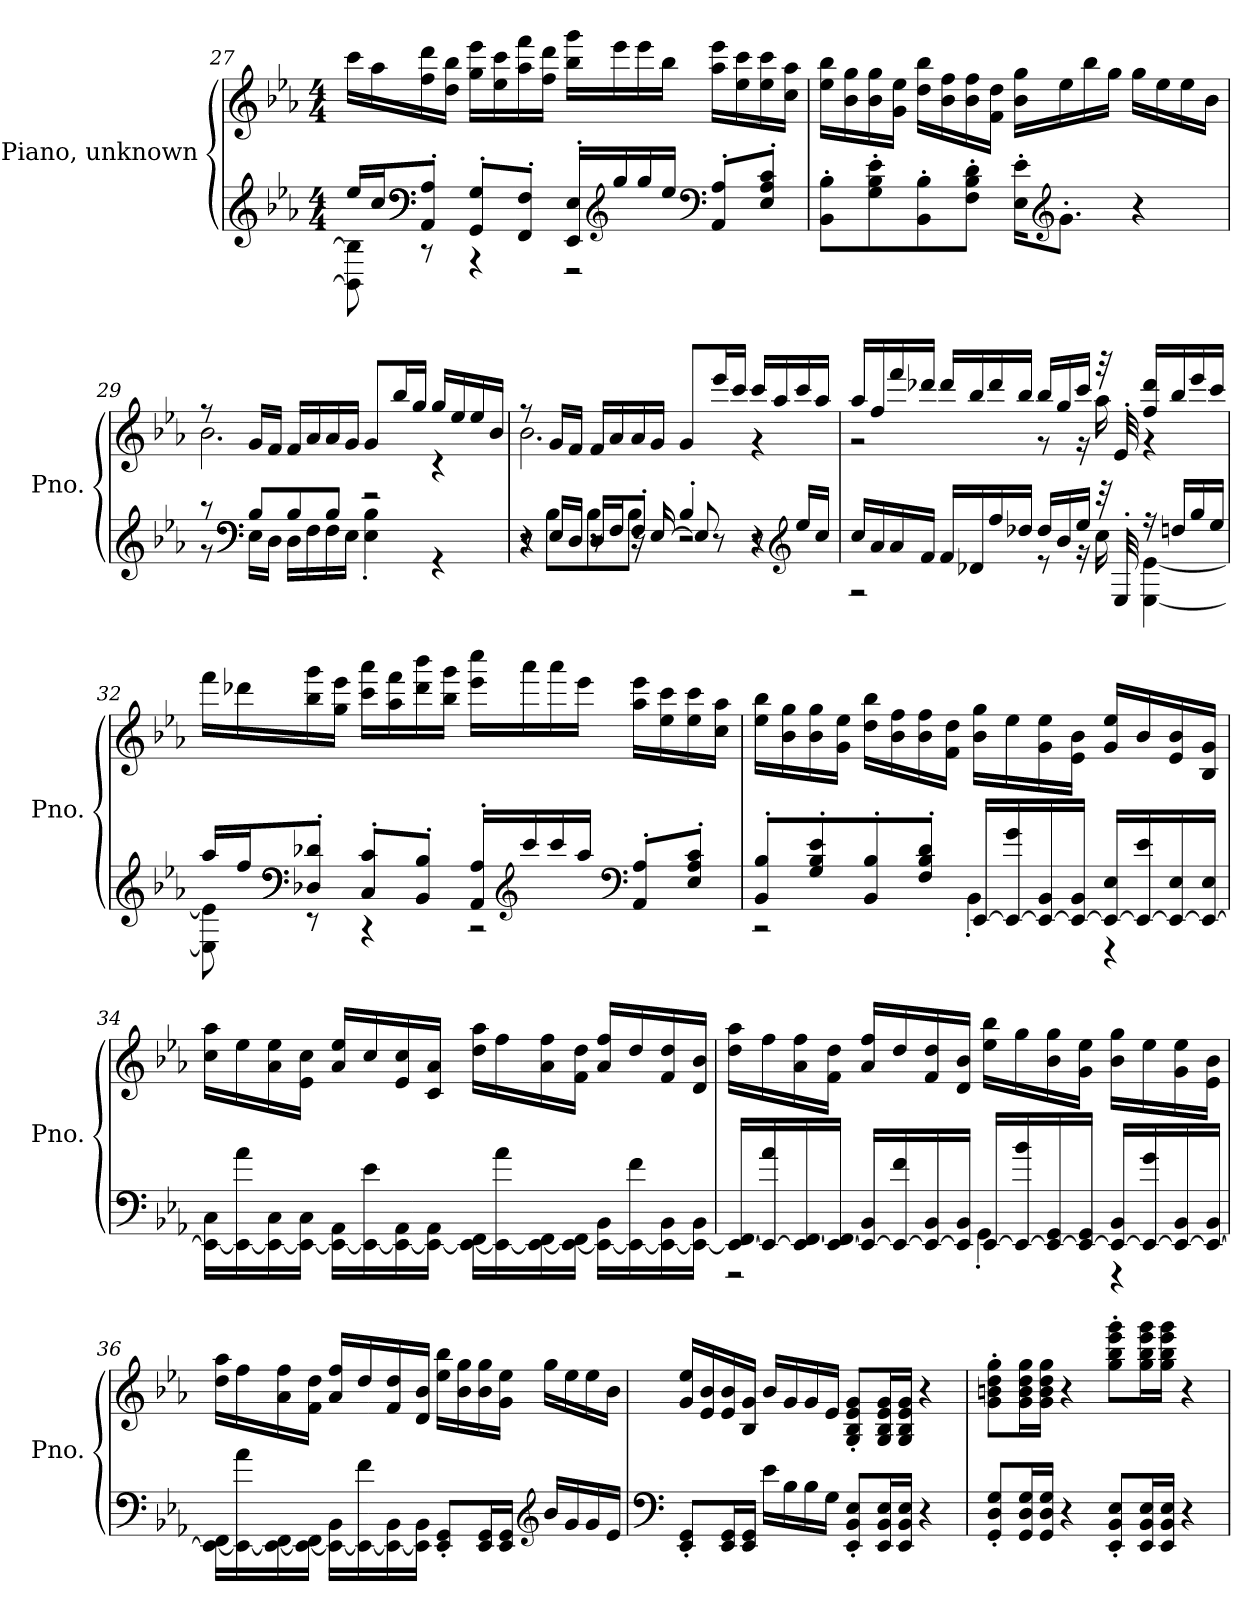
**kern	**kern
*part1	*part1
*staff2	*staff1
*I"Piano, unknown	*
*I'Pno.	*
!!LO:PB:g=z
*clefG2	*clefG2
*k[b-e-a-]	*k[b-e-a-]
*M4/4	*M4/4
=27	=27
*^	*
16ee-/LL	8BB-\] 8B-\]	16ccc\LL
16cc/J	.	16aa-\
*clefF4	*	*
8AA-/' 8A-/'J	8r	16ff\ 16ddd\
.	.	16dd\ 16bb-\JJ
8GG/' 8G/'L	4r	16gg\ 16eee-\LL
.	.	16ee-\ 16ccc\
8FF/' 8F/'J	.	16aa-\ 16fff\
.	.	16ff\ 16ddd\JJ
16EE-/' 16E-/'LL	2r	16bb-\ 16ggg\LL
*clefG2	*	*
16gg/	.	16eee-\
16gg/	.	16eee-\
16ee-/JJ	.	16bb-\JJ
*clefF4	*	*
8AA-/' 8A-/'L	.	16aa-\ 16eee-\LL
.	.	16ee-\ 16ccc\
8E-/' 8A-/' 8c/'J	.	16ee-\ 16ccc\
.	.	16cc\ 16aa-\JJ
*v	*v	*
=28	=28
8BB-\' 8B-\'L	16ee-\ 16bb-\LL
.	16b-\ 16gg\
8G\' 8B-\' 8e-\'	16b-\ 16gg\
.	16g\ 16ee-\JJ
8BB-\' 8B-\'	16dd\ 16bb-\LL
.	16b-\ 16ff\
8F\' 8B-\' 8d\'J	16b-\ 16ff\
.	16f\ 16dd\JJ
16E-\' 16e-\'KL	16b-\ 16gg\LL
*clefG2	*
8.g'\J	16ee-\
.	16bb-\
.	16gg\JJ
4r	16gg\LL
.	16ee-\
.	16ee-\
.	16b-\JJ
!!LO:LB:g=z
=29	=29
*^	*^
8r	8r	8r	2.b-\
*clefF4	*	*	*
8B-/L	16E-\LL	16g/LL	.
.	16D\JJ	16f/JJ	.
8B-/	16D\LL	16f/LL	.
.	16F\	16a-/	.
8B-/J	16F\	16a-/	.
.	16E-\JJ	16g/JJ	.
2r	4E-\' 4B-\'	8g/L	.
.	.	16bb-/L	.
.	.	16gg/JJ	.
.	4r	16gg/LL	4r
.	.	16ee-/	.
.	.	16ee-/	.
.	.	16b-/JJ	.
=30	=30	=30	=30
*	*^	*	*
8r	8r	4r	8r	2.b-\
16E-/LL	8B-\L	.	16g/LL	.
16D/JJ	.	.	16f/JJ	.
16D/LL	8B-\	8r	16f/LL	.
16F/J	.	.	16a-/	.
8F'/J	8B-\J	16r	16a-/	.
.	.	[16E-/	16g/JJ	.
4B-'/	2r	8E-/]	8g/L	.
.	.	8r	16eee-/L	.
.	.	.	16ccc/JJ	.
8r	.	4r	16ccc/LL	4r
.	.	.	16aa-/	.
*clefG2	*	*	*	*
16ee-/LL	.	.	16ccc/	.
16cc/JJ	.	.	16aa-/JJ	.
*	*v	*v	*	*
!!LO:LB:g=z	!!
=31	=31	=31	=31
16cc/LL	2r	16aa-/LL	2r
16a-/	.	16ff/	.
16a-/	.	16fff/	.
16f/JJ	.	16ddd-X/JJ	.
16f/LL	.	16ddd-/LL	.
16d-X/	.	16bb-/	.
16ff/	.	16ddd-/	.
16dd-X/JJ	.	16bb-/JJ	.
16dd-/LL	8r	16bb-/LL	8r
16b-/	.	16gg/	.
16ee-/JJ	16r	16ccc/JJ	16r
32r	16cc\	32r	16aa-\
32E-'/	.	32e-'/	.
16r	[4E-\ [4e-\	16ff/ 16ddd-/LL	4r
16ddn/LL	.	16bb-/	.
16gg/	.	16eee-/	.
16ee-/JJ	.	16ccc/JJ	.
*	*	*v	*v
!!LO:LB:g=z
=32	=32	=32
16aa-/LL	8E-\] 8e-\]	16fff\LL
16ff/J	.	16ddd-X\
*clefF4	*	*
8D-X/' 8d-X/'J	8r	16bb-\ 16ggg\
.	.	16gg\ 16eee-\JJ
8C/' 8c/'L	4r	16ccc\ 16aaa-\LL
.	.	16aa-\ 16fff\
8BB-/' 8B-/'J	.	16ddd-\ 16bbb-\
.	.	16bb-\ 16ggg\JJ
16AA-/' 16A-/'LL	2r	16eee-\ 16cccc\LL
*clefG2	*	*
16ccc/	.	16aaa-\
16ccc/	.	16aaa-\
16aa-/JJ	.	16eee-\JJ
*clefF4	*	*
8AA-/' 8A-/'L	.	16aa-\ 16eee-\LL
.	.	16ee-\ 16ccc\
8E-/' 8A-/' 8c/'J	.	16ee-\ 16ccc\
.	.	16cc\ 16aa-\JJ
!!LO:LB:g=z
=33	=33	=33
8BB-/' 8B-/'L	2r	16ee-\ 16bb-\LL
.	.	16b-\ 16gg\
8G/' 8B-/' 8e-/'	.	16b-\ 16gg\
.	.	16g\ 16ee-\JJ
8BB-/' 8B-/'	.	16dd\ 16bb-\LL
.	.	16b-\ 16ff\
8F/' 8B-/' 8d/'J	.	16b-\ 16ff\
.	.	16f\ 16dd\JJ
[16EE-/LL	4BB-'\	16b-\ 16gg\LL
16EE-/_ 16g/	.	16ee-\
16EE-/_ 16BB-/	.	16g\ 16ee-\
16EE-/_ 16BB-/JJ	.	16e-\ 16b-\JJ
16EE-/_ 16E-/LL	4r	16g/ 16ee-/LL
16EE-/_ 16e-/	.	16b-/
16EE-/_ 16E-/	.	16e-/ 16b-/
16EE-/_ 16E-/JJ	.	16B-/ 16g/JJ
*v	*v	*
!!LO:LB:g=z
=34	=34
16EE-\_ 16C\LL	16cc\ 16aa-\LL
16EE-\_ 16a-\	16ee-\
16EE-\_ 16C\	16a-\ 16ee-\
16EE-\_ 16C\JJ	16e-\ 16cc\JJ
16EE-\_ 16AA-\LL	16a-/ 16ee-/LL
16EE-\_ 16e-\	16cc/
16EE-\_ 16AA-\	16e-/ 16cc/
16EE-\_ 16AA-\JJ	16c/ 16a-/JJ
16EE-\_ 16FF\LL	16dd\ 16aa-\LL
16EE-\_ 16a-\	16ff\
16EE-\_ 16FF\	16a-\ 16ff\
16EE-\_ 16FF\JJ	16f\ 16dd\JJ
16EE-\_ 16BB-\LL	16a-/ 16ff/LL
16EE-\_ 16f\	16dd/
16EE-\_ 16BB-\	16f/ 16dd/
16EE-\_ 16BB-\JJ	16d/ 16b-/JJ
!!LO:PB:g=z
=35	=35
*^	*
16EE-/_ 16FF/LL	2r	16dd\ 16aa-\LL
16EE-/_ 16a-/	.	16ff\
16EE-/_ 16FF/	.	16a-\ 16ff\
16EE-/_ 16FF/JJ	.	16f\ 16dd\JJ
16EE-/_ 16BB-/LL	.	16a-/ 16ff/LL
16EE-/_ 16f/	.	16dd/
16EE-/_ 16BB-/	.	16f/ 16dd/
16EE-/] 16BB-/JJ	.	16d/ 16b-/JJ
[16EE-/LL	4GG'\	16ee-\ 16bb-\LL
16EE-/_ 16b-/	.	16gg\
16EE-/_ 16GG/	.	16b-\ 16gg\
16EE-/_ 16GG/JJ	.	16g\ 16ee-\JJ
16EE-/_ 16BB-/LL	4r	16b-\ 16gg\LL
16EE-/_ 16g/	.	16ee-\
16EE-/_ 16BB-/	.	16g\ 16ee-\
16EE-/_ 16BB-/JJ	.	16e-\ 16b-\JJ
*v	*v	*
!!LO:LB:g=z
=36	=36
16EE-\_ 16FF\LL	16dd\ 16aa-\LL
16EE-\_ 16a-\	16ff\
16EE-\_ 16FF\	16a-\ 16ff\
16EE-\_ 16FF\JJ	16f\ 16dd\JJ
16EE-\_ 16BB-\LL	16a-/ 16ff/LL
16EE-\_ 16f\	16dd/
16EE-\_ 16BB-\	16f/ 16dd/
16EE-\] 16BB-\JJ	16d/ 16b-/JJ
8EE-/' 8GG/'L	16ee-\ 16bb-\LL
.	16b-\ 16gg\
16EE-/ 16GG/L	16b-\ 16gg\
16EE-/ 16GG/JJ	16g\ 16ee-\JJ
*clefG2	*
16b-/LL	16gg\LL
16g/	16ee-\
16g/	16ee-\
16e-/JJ	16b-\JJ
=37	=37
*clefF4	*
8EE-/' 8GG/'L	16g/ 16ee-/LL
.	16e-/ 16b-/
16EE-/ 16GG/L	16e-/ 16b-/
16EE-/ 16GG/JJ	16B-/ 16g/JJ
16e-\LL	16b-/LL
16B-\	16g/
16B-\	16g/
16G\JJ	16e-/JJ
8EE-/' 8BB-/' 8E-/'L	8G/' 8B-/' 8e-/' 8g/'L
16EE-/ 16BB-/ 16E-/L	16G/ 16B-/ 16e-/ 16g/L
16EE-/ 16BB-/ 16E-/JJ	16G/ 16B-/ 16e-/ 16g/JJ
4r	4r
!!LO:LB:g=z
=38	=38
8GG/' 8D/' 8G/'L	8g\' 8bn\' 8dd\' 8gg\'L
16GG/ 16D/ 16G/L	16g\ 16b\ 16dd\ 16gg\L
16GG/ 16D/ 16G/JJ	16g\ 16b\ 16dd\ 16gg\JJ
4r	4r
8EE-/' 8BB-/' 8E-/'L	8gg\' 8bb-\' 8eee-\' 8ggg\'L
16EE-/ 16BB-/ 16E-/L	16gg\ 16bb-\ 16eee-\ 16ggg\L
16EE-/ 16BB-/ 16E-/JJ	16gg\ 16bb-\ 16eee-\ 16ggg\JJ
4r	4r
=	=
*-	*-
